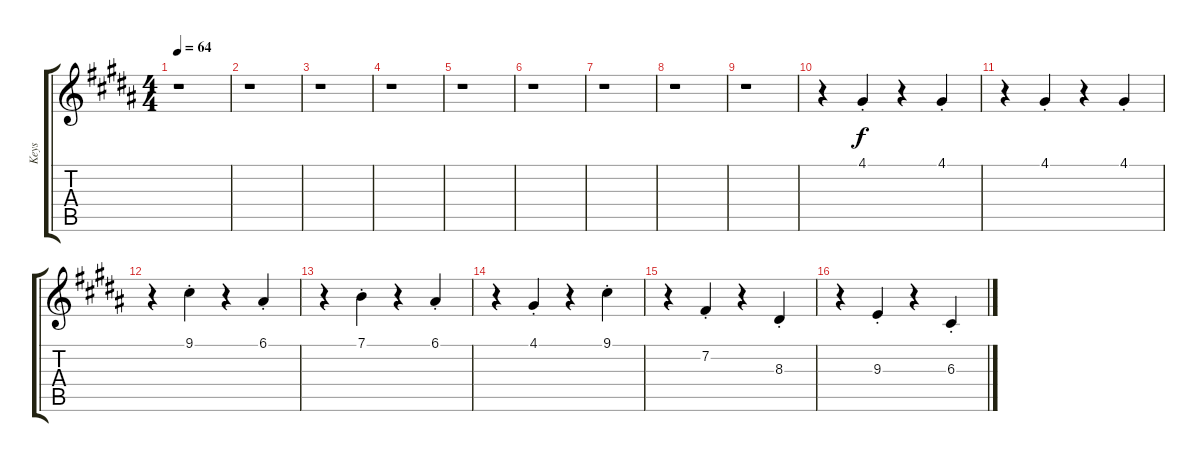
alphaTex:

\track ("Keys" "Keys") {instrument stringensemble2}
\staff {score tabs}
\tuning (E4 B3 G3 D3 A2 E2) {hide}
\ts (4 4)
\tempo 64
\clef g2
\ks g#minor
r.1{dy f instrument stringensemble2} |
r.1 |
r.1 |
r.1 |
r.1 |
r.1 |
r.1 |
r.1 |
r.1 |
r.4 4.1{st}.4{volume 10} r.4 4.1{st}.4 |
r.4 4.1{st}.4 r.4 4.1{st}.4 |
r.4 9.1{st}.4 r.4 6.1{st}.4 |
r.4 7.1{st}.4 r.4 6.1{st}.4 |
r.4 4.1{st}.4 r.4 9.1{st}.4 |
r.4 7.2{st}.4 r.4 8.3{st}.4 |
r.4 9.3{st}.4 r.4 6.3{st}.4
